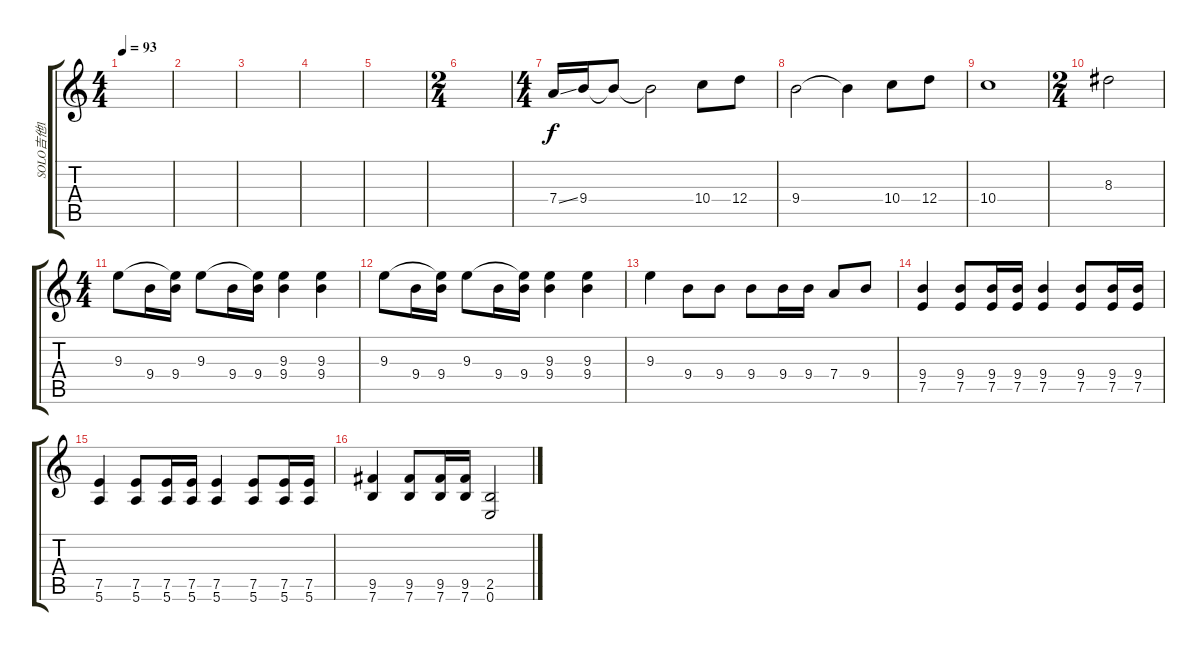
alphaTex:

\track ("SOLO吉他1" "SOLO吉他1") {instrument overdrivenguitar}
\staff {score tabs}
\tuning (E4 B3 G3 D3 A2 E2) {hide}
\ts (4 4)
\tempo 93
\clef g2
\ks c
|
|
|
|
|
\ts (2 4)
|
\ts (4 4)
7.4{ss}.16{volume 16} 9.4.16 9.4{t}.8 9.4{t}.2 10.4.8 12.4.8 |
9.4.2 9.4{t}.4 10.4.8 12.4.8 |
10.4.1 |
\ts (2 4)
8.3.2 |
\ts (4 4)
9.3.8 9.4.16 (9.3{t} 9.4).16 9.3.8 9.4.16 (9.3{t} 9.4).16 (9.3 9.4).4 (9.3 9.4).4 |
9.3.8 9.4.16 (9.3{t} 9.4).16 9.3.8 9.4.16 (9.3{t} 9.4).16 (9.3 9.4).4 (9.3 9.4).4 |
9.3.4 9.4.8 9.4.8 9.4.8 9.4.16 9.4.16 7.4.8 9.4.8 |
(9.4 7.5).4 (9.4 7.5).8 (9.4 7.5).16 (9.4 7.5).16 (9.4 7.5).4 (9.4 7.5).8 (9.4 7.5).16 (9.4 7.5).16 |
(7.5 5.6).4 (7.5 5.6).8 (7.5 5.6).16 (7.5 5.6).16 (7.5 5.6).4 (7.5 5.6).8 (7.5 5.6).16 (7.5 5.6).16 |
(9.5 7.6).4 (9.5 7.6).8 (9.5 7.6).16 (9.5 7.6).16 (2.5 0.6).2
